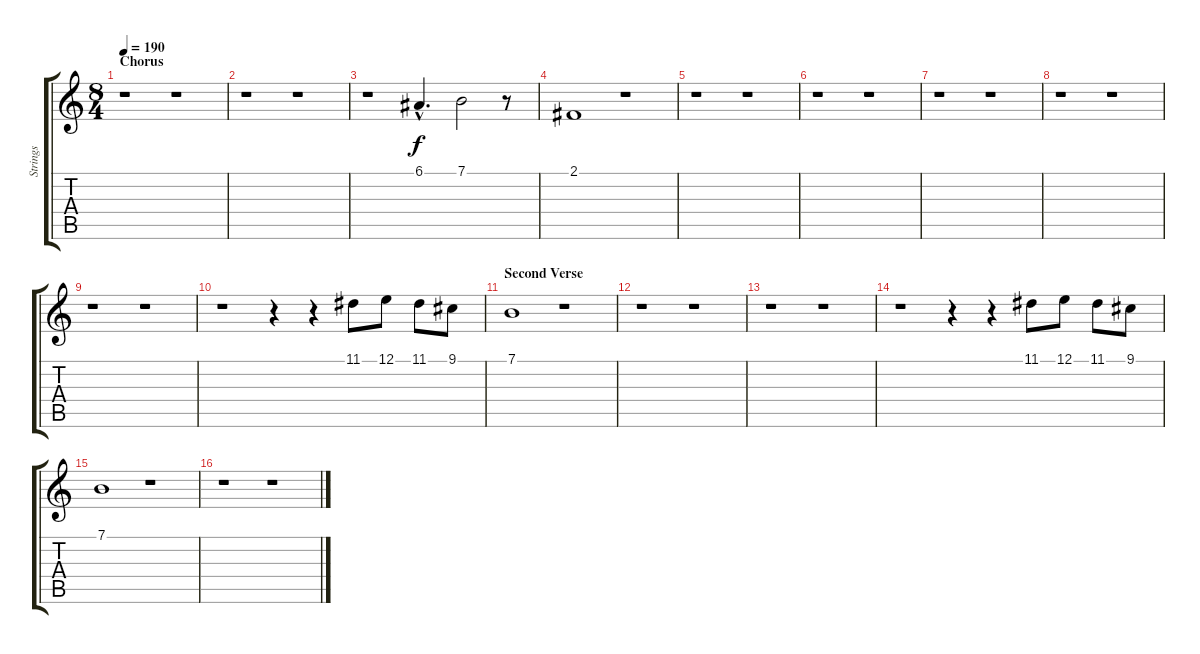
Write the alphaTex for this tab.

\track ("Strings" "Strings") {instrument tremolostrings}
\staff {score tabs}
\tuning (E4 B3 G3 D3 A2 E2) {hide}
\ts (8 4)
\section ("" "Chorus")
\tempo 190
\clef g2
\ks c
r.1{dy f} r.1 |
r.1 r.1 |
r.1 6.1{hac}.4{d} 7.1.2 r.8 |
2.1.1 r.1 |
r.1 r.1 |
r.1 r.1 |
r.1 r.1 |
r.1 r.1 |
r.1 r.1 |
r.1 r.4 r.4 11.1.8 12.1.8 11.1.8 9.1.8 |
\section ("" "Second Verse")
7.1.1 r.1 |
r.1 r.1 |
r.1 r.1 |
r.1 r.4 r.4 11.1.8 12.1.8 11.1.8 9.1.8 |
7.1.1 r.1 |
r.1 r.1
